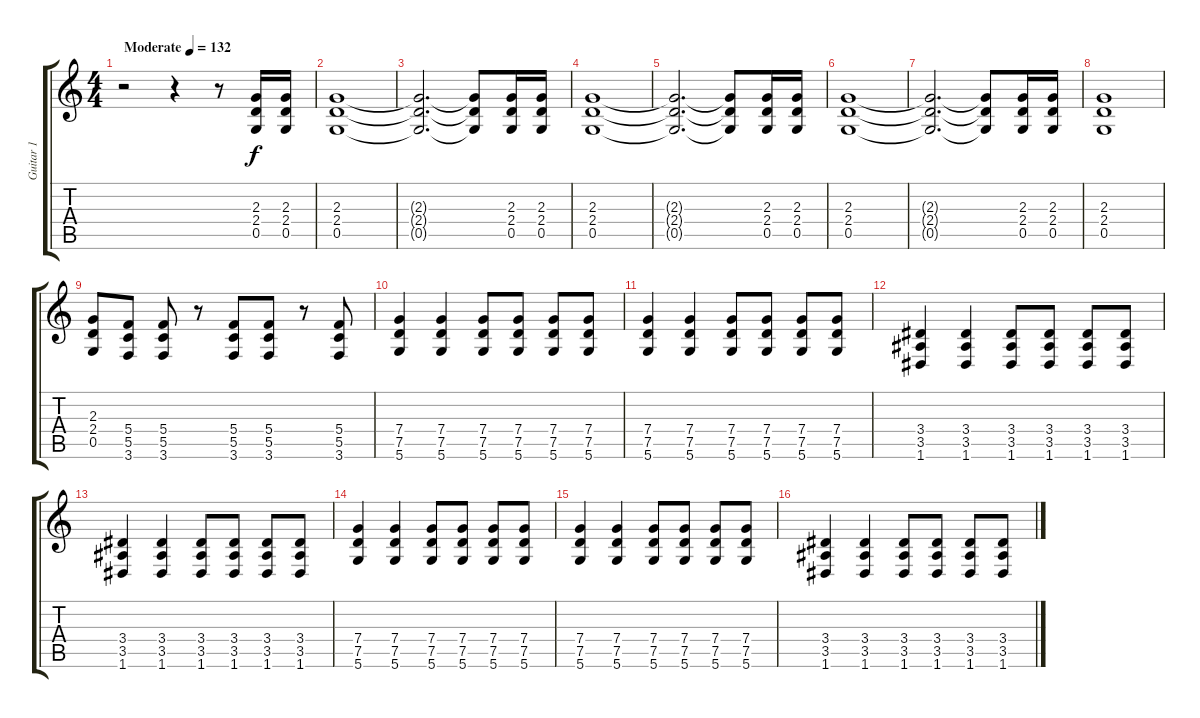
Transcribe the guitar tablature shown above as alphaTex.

\track ("Guitar 1" "Guitar 1") {instrument distortionguitar}
\staff {score tabs}
\tuning (D4 A3 F3 C3 G2 D2) {hide}
\ts (4 4)
\tempo (132 "Moderate")
\clef g2
\ks c
r.2{dy f instrument distortionguitar} r.4 r.8 (2.3 2.4 0.5).16 (2.3 2.4 0.5).16 |
(2.3 2.4 0.5).1 |
(2.3{t} 2.4{t} 0.5{t}).2{d} (2.3{t} 2.4{t} 0.5{t}).8 (2.3 2.4 0.5).16 (2.3 2.4 0.5).16 |
(2.3 2.4 0.5).1 |
(2.3{t} 2.4{t} 0.5{t}).2{d} (2.3{t} 2.4{t} 0.5{t}).8 (2.3 2.4 0.5).16 (2.3 2.4 0.5).16 |
(2.3 2.4 0.5).1 |
(2.3{t} 2.4{t} 0.5{t}).2{d} (2.3{t} 2.4{t} 0.5{t}).8 (2.3 2.4 0.5).16 (2.3 2.4 0.5).16 |
(2.3 2.4 0.5).1 |
(2.3 2.4 0.5).8 (5.4 5.5 3.6).8 (5.4 5.5 3.6).8 r.8 (5.4 5.5 3.6).8 (5.4 5.5 3.6).8 r.8 (5.4 5.5 3.6).8 |
(7.4 7.5 5.6).4 (7.4 7.5 5.6).4 (7.4 7.5 5.6).8 (7.4 7.5 5.6).8 (7.4 7.5 5.6).8 (7.4 7.5 5.6).8 |
(7.4 7.5 5.6).4 (7.4 7.5 5.6).4 (7.4 7.5 5.6).8 (7.4 7.5 5.6).8 (7.4 7.5 5.6).8 (7.4 7.5 5.6).8 |
(3.4 3.5 1.6).4 (3.4 3.5 1.6).4 (3.4 3.5 1.6).8 (3.4 3.5 1.6).8 (3.4 3.5 1.6).8 (3.4 3.5 1.6).8 |
(3.4 3.5 1.6).4 (3.4 3.5 1.6).4 (3.4 3.5 1.6).8 (3.4 3.5 1.6).8 (3.4 3.5 1.6).8 (3.4 3.5 1.6).8 |
(7.4 7.5 5.6).4 (7.4 7.5 5.6).4 (7.4 7.5 5.6).8 (7.4 7.5 5.6).8 (7.4 7.5 5.6).8 (7.4 7.5 5.6).8 |
(7.4 7.5 5.6).4 (7.4 7.5 5.6).4 (7.4 7.5 5.6).8 (7.4 7.5 5.6).8 (7.4 7.5 5.6).8 (7.4 7.5 5.6).8 |
(3.4 3.5 1.6).4 (3.4 3.5 1.6).4 (3.4 3.5 1.6).8 (3.4 3.5 1.6).8 (3.4 3.5 1.6).8 (3.4 3.5 1.6).8
